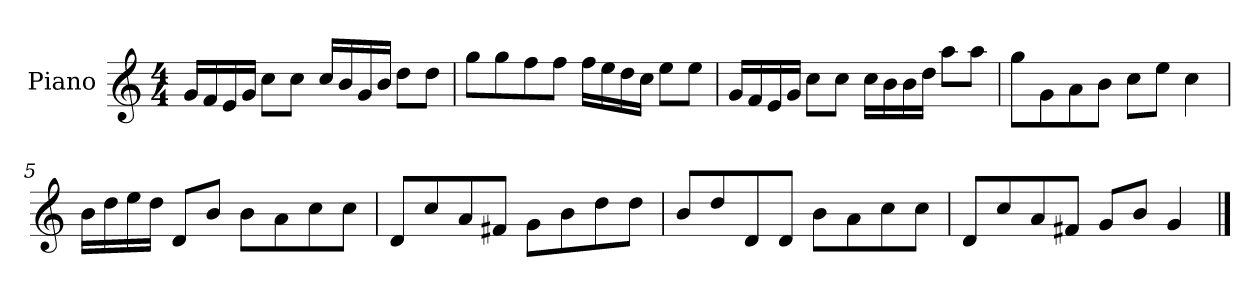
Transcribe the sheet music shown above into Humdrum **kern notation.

**kern
*part1
*staff1
*I"Piano
*I'P-no
*clefG2
*k[]
*M4/4
*MM90
=1
16g/LL
16f/
16e/
16g/JJ
8cc\L
8cc\J
16cc/LL
16b/
16g/
16b/JJ
8dd\L
8dd\J
=2
8gg\L
8gg\
8ff\
8ff\J
16ff\LL
16ee\
16dd\
16cc\JJ
8ee\L
8ee\J
=3
16g/LL
16f/
16e/
16g/JJ
8cc\L
8cc\J
16cc\LL
16b\
16b\
16dd\JJ
8aa\L
8aa\J
=4
8gg\L
8g\
8a\
8b\J
8cc\L
8ee\J
4cc\
!!LO:LB:g=z
=5
16b\LL
16dd\
16ee\
16dd\JJ
8d/L
8b/J
8b\L
8a\
8cc\
8cc\J
=6
8d/L
8cc/
8a/
8f#X/J
8g\L
8b\
8dd\
8dd\J
=7
8b/L
8dd/
8d/
8d/J
8b\L
8a\
8cc\
8cc\J
=8
8d/L
8cc/
8a/
8f#X/J
8g/L
8b/J
4g/
==
*-
